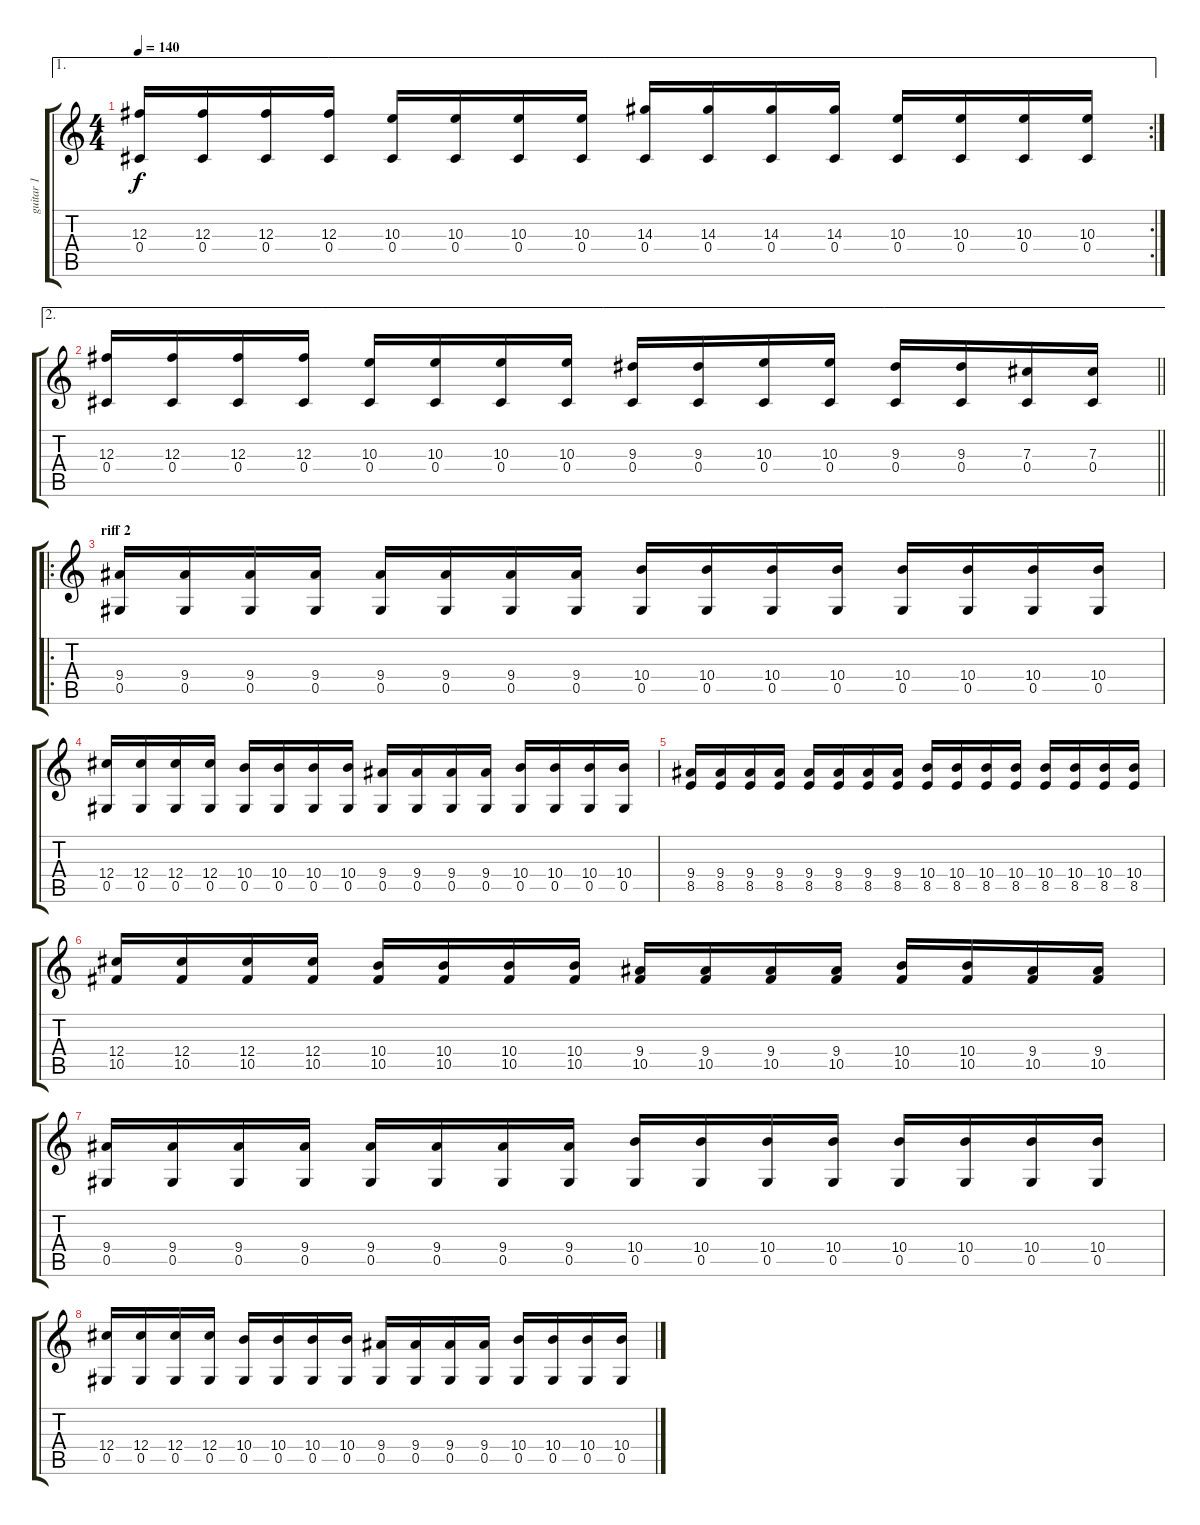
\track ("guitar 1" "guitar 1") {instrument distortionguitar}
\staff {score tabs}
\tuning (Eb4 Bb3 Gb3 Db3 Ab2 Eb2) {hide}
\ae 1
\rc 2
\ts (4 4)
\tempo 140
\clef g2
\ks c
(12.3 0.4).16{dy f} (12.3 0.4).16 (12.3 0.4).16 (12.3 0.4).16 (10.3 0.4).16 (10.3 0.4).16 (10.3 0.4).16 (10.3 0.4).16 (14.3 0.4).16 (14.3 0.4).16 (14.3 0.4).16 (14.3 0.4).16 (10.3 0.4).16 (10.3 0.4).16 (10.3 0.4).16 (10.3 0.4).16 |
\ae 2
\barLineRight lightlight
(12.3 0.4).16 (12.3 0.4).16 (12.3 0.4).16 (12.3 0.4).16 (10.3 0.4).16 (10.3 0.4).16 (10.3 0.4).16 (10.3 0.4).16 (9.3 0.4).16 (9.3 0.4).16 (10.3 0.4).16 (10.3 0.4).16 (9.3 0.4).16 (9.3 0.4).16 (7.3 0.4).16 (7.3 0.4).16 |
\ro
\section ("" "riff 2")
(9.4 0.5).16 (9.4 0.5).16 (9.4 0.5).16 (9.4 0.5).16 (9.4 0.5).16 (9.4 0.5).16 (9.4 0.5).16 (9.4 0.5).16 (10.4 0.5).16 (10.4 0.5).16 (10.4 0.5).16 (10.4 0.5).16 (10.4 0.5).16 (10.4 0.5).16 (10.4 0.5).16 (10.4 0.5).16 |
(12.4 0.5).16 (12.4 0.5).16 (12.4 0.5).16 (12.4 0.5).16 (10.4 0.5).16 (10.4 0.5).16 (10.4 0.5).16 (10.4 0.5).16 (9.4 0.5).16 (9.4 0.5).16 (9.4 0.5).16 (9.4 0.5).16 (10.4 0.5).16 (10.4 0.5).16 (10.4 0.5).16 (10.4 0.5).16 |
(9.4 8.5).16 (9.4 8.5).16 (9.4 8.5).16 (9.4 8.5).16 (9.4 8.5).16 (9.4 8.5).16 (9.4 8.5).16 (9.4 8.5).16 (10.4 8.5).16 (10.4 8.5).16 (10.4 8.5).16 (10.4 8.5).16 (10.4 8.5).16 (10.4 8.5).16 (10.4 8.5).16 (10.4 8.5).16 |
(12.4 10.5).16 (12.4 10.5).16 (12.4 10.5).16 (12.4 10.5).16 (10.4 10.5).16 (10.4 10.5).16 (10.4 10.5).16 (10.4 10.5).16 (9.4 10.5).16 (9.4 10.5).16 (9.4 10.5).16 (9.4 10.5).16 (10.4 10.5).16 (10.4 10.5).16 (9.4 10.5).16 (9.4 10.5).16 |
(9.4 0.5).16 (9.4 0.5).16 (9.4 0.5).16 (9.4 0.5).16 (9.4 0.5).16 (9.4 0.5).16 (9.4 0.5).16 (9.4 0.5).16 (10.4 0.5).16 (10.4 0.5).16 (10.4 0.5).16 (10.4 0.5).16 (10.4 0.5).16 (10.4 0.5).16 (10.4 0.5).16 (10.4 0.5).16 |
(12.4 0.5).16 (12.4 0.5).16 (12.4 0.5).16 (12.4 0.5).16 (10.4 0.5).16 (10.4 0.5).16 (10.4 0.5).16 (10.4 0.5).16 (9.4 0.5).16 (9.4 0.5).16 (9.4 0.5).16 (9.4 0.5).16 (10.4 0.5).16 (10.4 0.5).16 (10.4 0.5).16 (10.4 0.5).16
